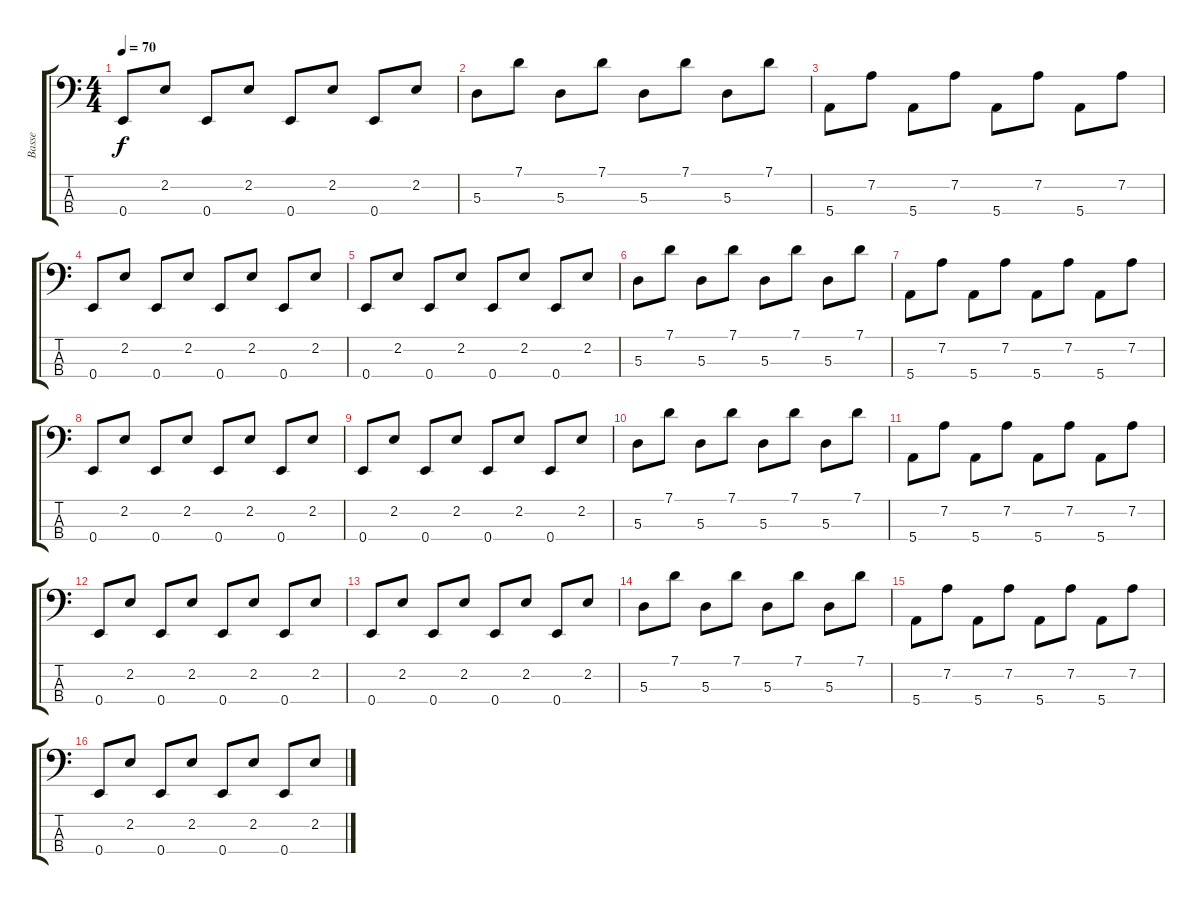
\track ("Basse" "Basse") {instrument electricbassfinger}
\staff {score tabs}
\tuning (G2 D2 A1 E1) {hide}
\ts (4 4)
\tempo 70
\clef f4
\ks c
0.4.8{dy f} 2.2.8 0.4.8 2.2.8 0.4.8 2.2.8 0.4.8 2.2.8 |
5.3.8 7.1.8 5.3.8 7.1.8 5.3.8 7.1.8 5.3.8 7.1.8 |
5.4.8 7.2.8 5.4.8 7.2.8 5.4.8 7.2.8 5.4.8 7.2.8 |
0.4.8 2.2.8 0.4.8 2.2.8 0.4.8 2.2.8 0.4.8 2.2.8 |
0.4.8 2.2.8 0.4.8 2.2.8 0.4.8 2.2.8 0.4.8 2.2.8 |
5.3.8 7.1.8 5.3.8 7.1.8 5.3.8 7.1.8 5.3.8 7.1.8 |
5.4.8 7.2.8 5.4.8 7.2.8 5.4.8 7.2.8 5.4.8 7.2.8 |
0.4.8 2.2.8 0.4.8 2.2.8 0.4.8 2.2.8 0.4.8 2.2.8 |
0.4.8 2.2.8 0.4.8 2.2.8 0.4.8 2.2.8 0.4.8 2.2.8 |
5.3.8 7.1.8 5.3.8 7.1.8 5.3.8 7.1.8 5.3.8 7.1.8 |
5.4.8 7.2.8 5.4.8 7.2.8 5.4.8 7.2.8 5.4.8 7.2.8 |
0.4.8 2.2.8 0.4.8 2.2.8 0.4.8 2.2.8 0.4.8 2.2.8 |
0.4.8 2.2.8 0.4.8 2.2.8 0.4.8 2.2.8 0.4.8 2.2.8 |
5.3.8 7.1.8 5.3.8 7.1.8 5.3.8 7.1.8 5.3.8 7.1.8 |
5.4.8 7.2.8 5.4.8 7.2.8 5.4.8 7.2.8 5.4.8 7.2.8 |
0.4.8 2.2.8 0.4.8 2.2.8 0.4.8 2.2.8 0.4.8 2.2.8
